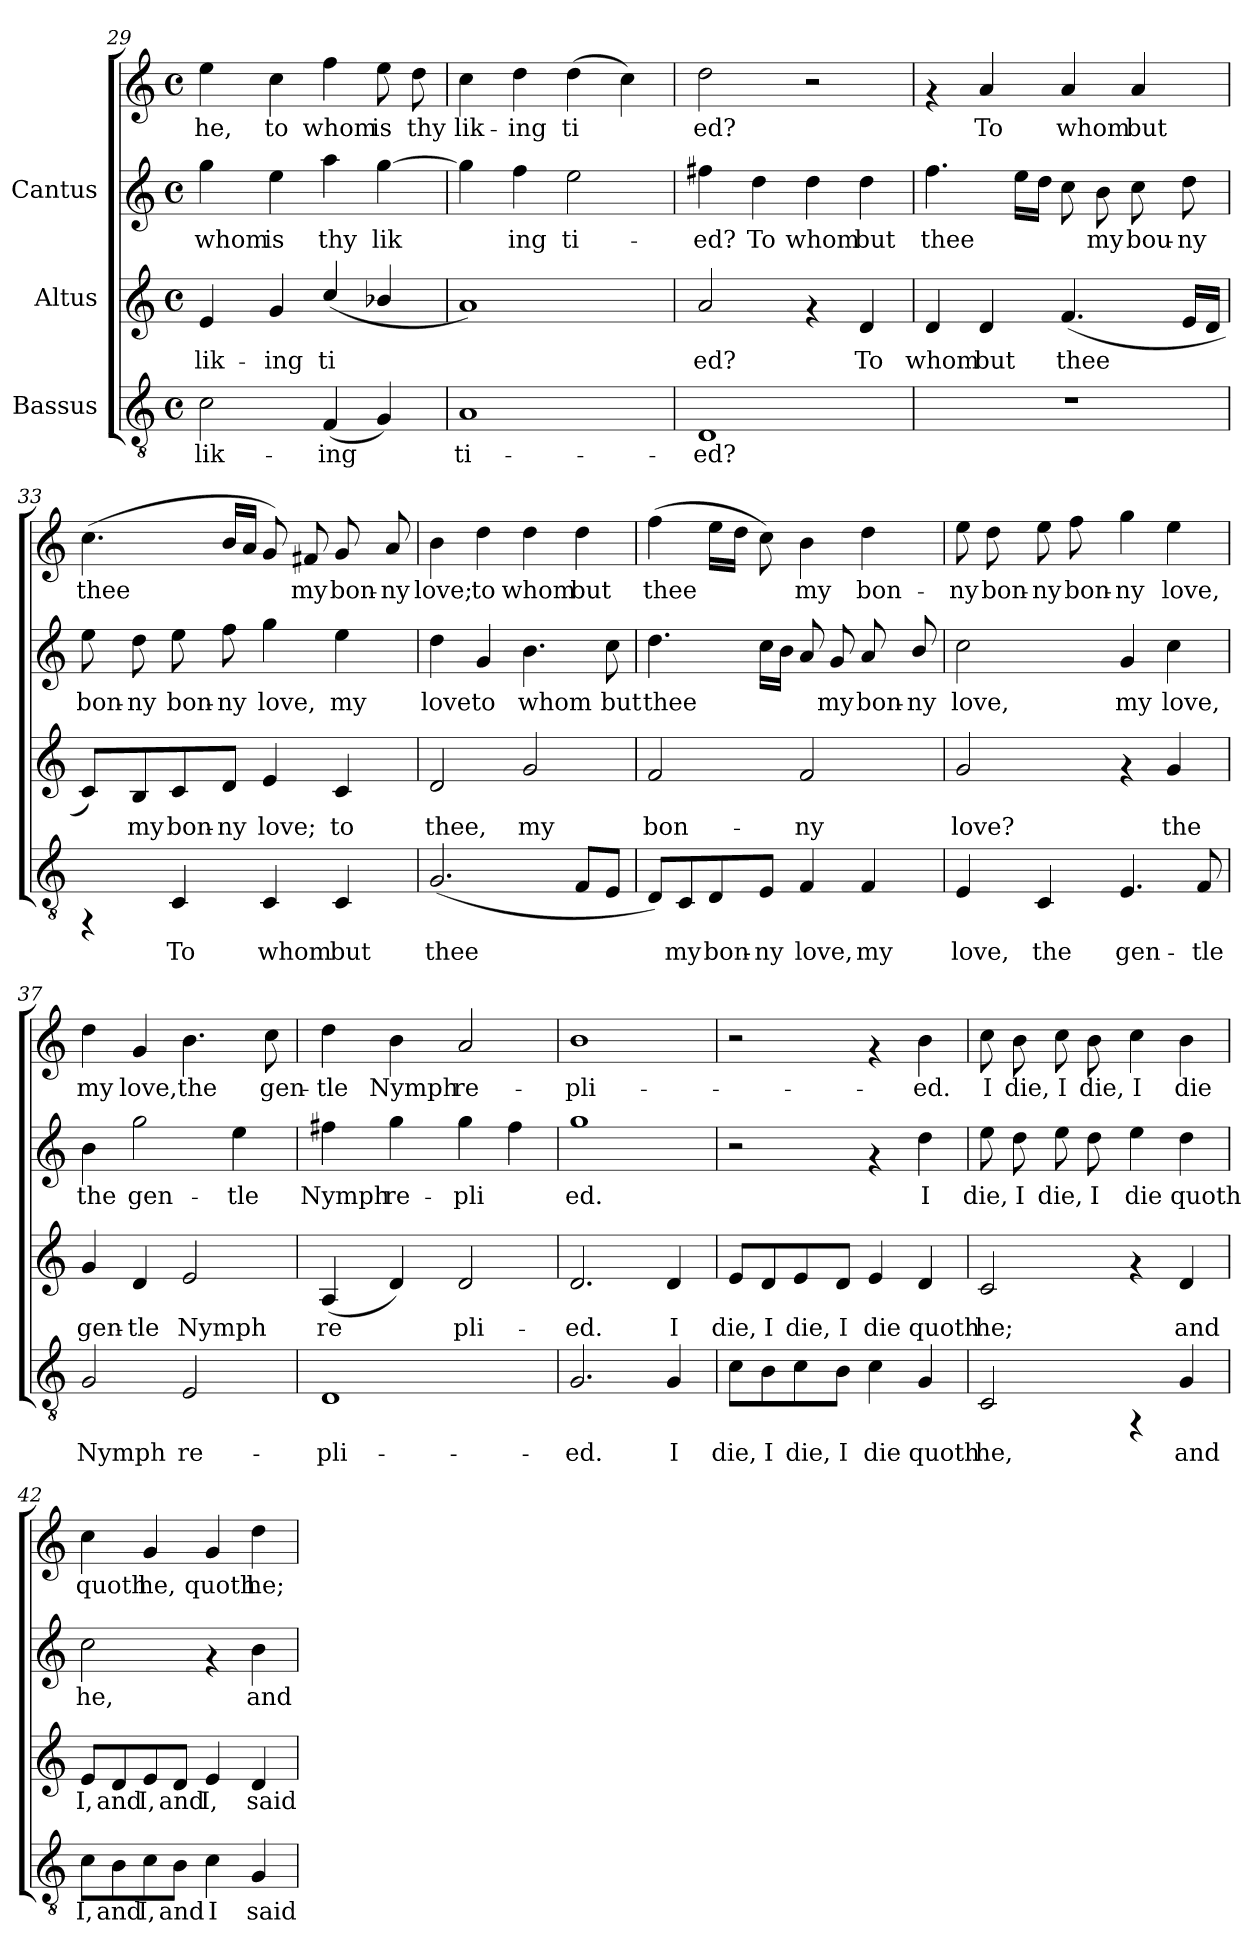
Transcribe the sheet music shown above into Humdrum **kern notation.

**kern	**text	**kern	**text	**kern	**text	**kern	**text
*part3	*part3	*part2	*part2	*part1	*part1	*part1	*part1
*staff4	*staff4	*staff3	*staff3	*staff2	*staff2	*staff1	*staff1
*I"Bassus	*	*I"Altus	*	*I"Cantus	*	*	*
*clefGv2	*	*clefG2	*	*clefG2	*	*clefG2	*
*M4/4	*	*M4/4	*	*M4/4	*	*M4/4	*
*met(c)	*	*met(c)	*	*met(c)	*	*met(c)	*
=29	=29	=29	=29	=29	=29	=29	=29
!	!LO:LY:b:cj	!	!LO:LY:b:cj	!	!LO:LY:b:cj	!	!LO:LY:b:cj
2c\	lik-	4e/	lik-	4gg\	whom	4ee\	he,
!	!	!	!LO:LY:b:cj	!	!LO:LY:b:cj	!	!LO:LY:b:cj
.	.	4g/	-ing	4ee\	is	4cc\	to
!	!LO:LY:b:cj	!	!LO:LY:b:cj	!	!LO:LY:b:cj	!	!LO:LY:b:cj
(<4F/	-ing	(<4cc/	ti-	4aa\	thy	4ff\	whom
!	!LO:LY:b:cj	!	!LO:LY:b:cj	!	!LO:LY:b:cj	!	!LO:LY:b:cj
4G/)	.	4b-X/	--	[>4gg\	lik-	8ee\	is
!	!	!	!	!	!	!	!LO:LY:b:cj
.	.	.	.	.	.	8dd\	thy
!!LO:LB:g=z
=30	=30	=30	=30	=30	=30	=30	=30
!	!LO:LY:b:cj	!	!	!	!LO:LY:b:cj	!	!LO:LY:b:cj
1A	ti-	1a)	.	4gg\]	-	4cc\	-lik-
!	!	!	!	!	!LO:LY:b:cj	!	!LO:LY:b:cj
.	.	.	.	4ff\	ing	4dd\	-ing
!	!	!	!	!	!LO:LY:b:cj	!	!LO:LY:b:cj
.	.	.	.	2ee\	ti-	(>4dd\	ti-
!	!	!	!	!	!	!	!LO:LY:b:cj
.	.	.	.	.	.	4cc\)	--
=31	=31	=31	=31	=31	=31	=31	=31
!	!LO:LY:b:cj	!	!LO:LY:b:cj	!	!LO:LY:b:cj	!	!LO:LY:b:cj
1D	-ed?	2a/	-ed?	4ff#X\	ed?	2dd\	-ed?
!	!	!	!	!	!LO:LY:b:cj	!	!
.	.	.	.	4dd\	To	.	.
!	!	!	!	!	!LO:LY:b:cj	!	!
.	.	4rf	.	4dd\	whom	2r	.
!	!	!	!LO:LY:b:cj	!	!LO:LY:b:cj	!	!
.	.	4d/	To	4dd\	but	.	.
=32	=32	=32	=32	=32	=32	=32	=32
!	!	!	!LO:LY:b:cj	!	!LO:LY:b:cj	!	!
1r	.	4d/	whom	4.ff\	thee	4rf	.
!	!	!	!LO:LY:b:cj	!	!	!	!LO:LY:b:cj
.	.	4d/	but	.	.	4a/	To
!	!	!	!	!	!LO:LY:b:cj	!	!
.	.	.	.	16ee\L	.	.	.
!	!	!	!	!	!LO:LY:b:cj	!	!
.	.	.	.	16dd\J	.	.	.
!	!	!	!LO:LY:b:cj	!	!LO:LY:b:cj	!	!LO:LY:b:cj
.	.	(<4.f/	thee	8cc\	.	4a/	whom
!	!	!	!	!	!LO:LY:b:cj	!	!
.	.	.	.	8b\	my	.	.
!	!	!	!	!	!LO:LY:b:cj	!	!LO:LY:b:cj
.	.	.	.	8cc\	bou-	4a/	but
!	!	!	!LO:LY:b:cj	!	!LO:LY:b:cj	!	!
.	.	16e/L	.	8dd\	-ny	.	.
!	!	!	!LO:LY:b:cj	!	!	!	!
.	.	16d/J	.	.	.	.	.
=33	=33	=33	=33	=33	=33	=33	=33
!	!	!	!LO:LY:b:cj	!	!LO:LY:b:cj	!	!LO:LY:b:cj
4rFF	.	8c/L)	.	8ee\	bon-	(>4.cc\	thee
!	!	!	!LO:LY:b:cj	!	!LO:LY:b:cj	!	!
.	.	8B/	my	8dd\	-ny	.	.
!	!LO:LY:b:cj	!	!LO:LY:b:cj	!	!LO:LY:b:cj	!	!
4C/	To	8c/	bon-	8ee\	bon-	.	.
!	!	!	!LO:LY:b:cj	!	!LO:LY:b:cj	!	!LO:LY:b:cj
.	.	8d/J	-ny	8ff\	-ny	16b/L	.
!	!	!	!	!	!	!	!LO:LY:b:cj
.	.	.	.	.	.	16a/J	.
!	!LO:LY:b:cj	!	!LO:LY:b:cj	!	!LO:LY:b:cj	!	!LO:LY:b:cj
4C/	whom	4e/	love;	4gg\	love,	8g/)	.
!	!	!	!	!	!	!	!LO:LY:b:cj
.	.	.	.	.	.	8f#X/	my
!	!LO:LY:b:cj	!	!LO:LY:b:cj	!	!LO:LY:b:cj	!	!LO:LY:b:cj
4C/	but	4c/	to	4ee\	my	8g/	bon-
!	!	!	!	!	!	!	!LO:LY:b:cj
.	.	.	.	.	.	8a/	-ny
!!LO:PB:g=z
=34	=34	=34	=34	=34	=34	=34	=34
!	!LO:LY:b:cj	!	!LO:LY:b:cj	!	!LO:LY:b:cj	!	!LO:LY:b:cj
(<2.G/	thee	2d/	thee,	4dd\	love	4b\	love;
!	!	!	!	!	!LO:LY:b:cj	!	!LO:LY:b:cj
.	.	.	.	4g/	to	4dd\	to
!	!	!	!LO:LY:b:cj	!	!LO:LY:b:cj	!	!LO:LY:b:cj
.	.	2g/	my	4.b\	whom	4dd\	whom
!	!LO:LY:b:cj	!	!	!	!	!	!LO:LY:b:cj
8F/L	.	.	.	.	.	4dd\	but
!	!LO:LY:b:cj	!	!	!	!LO:LY:b:cj	!	!
8E/J	.	.	.	8cc\	but	.	.
=35	=35	=35	=35	=35	=35	=35	=35
!	!LO:LY:b:cj	!	!LO:LY:b:cj	!	!LO:LY:b:cj	!	!LO:LY:b:cj
8D/L)	.	2f/	bon-	4.dd\	-thee	(>4ff\	thee
!	!LO:LY:b:cj	!	!	!	!	!	!
8C/	my	.	.	.	.	.	.
!	!LO:LY:b:cj	!	!	!	!	!	!LO:LY:b:cj
8D/	bon-	.	.	.	.	16ee\L	.
!	!	!	!	!	!	!	!LO:LY:b:cj
.	.	.	.	.	.	16dd\J	.
!	!LO:LY:b:cj	!	!	!	!LO:LY:b:cj	!	!LO:LY:b:cj
8E/J	-ny	.	.	16cc\L	.	8cc\)	.
!	!	!	!	!	!LO:LY:b:cj	!	!
.	.	.	.	16b\J	.	.	.
!	!LO:LY:b:cj	!	!LO:LY:b:cj	!	!LO:LY:b:cj	!	!LO:LY:b:cj
4F/	love,	2f/	-ny	8a/	.	4b\	my
!	!	!	!	!	!LO:LY:b:cj	!	!
.	.	.	.	8g/	my	.	.
!	!LO:LY:b:cj	!	!	!	!LO:LY:b:cj	!	!LO:LY:b:cj
4F/	my	.	.	8a/	bon-	4dd\	bon-
!	!	!	!	!	!LO:LY:b:cj	!	!
.	.	.	.	8b/	-ny	.	.
=36	=36	=36	=36	=36	=36	=36	=36
!	!LO:LY:b:cj	!	!LO:LY:b:cj	!	!LO:LY:b:cj	!	!LO:LY:b:cj
4E/	love,	2g/	love?	2cc\	love,	8ee\	ny
!	!	!	!	!	!	!	!LO:LY:b:cj
.	.	.	.	.	.	8dd\	bon-
!	!LO:LY:b:cj	!	!	!	!	!	!LO:LY:b:cj
4C/	the	.	.	.	.	8ee\	-ny
!	!	!	!	!	!	!	!LO:LY:b:cj
.	.	.	.	.	.	8ff\	bon-
!	!LO:LY:b:cj	!	!	!	!LO:LY:b:cj	!	!LO:LY:b:cj
4.E/	gen-	4rf	.	4g/	my	4gg\	-ny
!	!	!	!LO:LY:b:cj	!	!LO:LY:b:cj	!	!LO:LY:b:cj
.	.	4g/	the	4cc\	love,	4ee\	love,
!	!LO:LY:b:cj	!	!	!	!	!	!
8F/	-tle	.	.	.	.	.	.
=37	=37	=37	=37	=37	=37	=37	=37
!	!LO:LY:b:cj	!	!LO:LY:b:cj	!	!LO:LY:b:cj	!	!LO:LY:b:cj
2G/	Nymph	4g/	gen-	4b\	-the	4dd\	my
!	!	!	!LO:LY:b:cj	!	!LO:LY:b:cj	!	!LO:LY:b:cj
.	.	4d/	-tle	2gg\	gen-	4g/	love,
!	!LO:LY:b:cj	!	!LO:LY:b:cj	!	!	!	!LO:LY:b:cj
2E/	re-	2e/	Nymph	.	.	4.b\	the
!	!	!	!	!	!LO:LY:b:cj	!	!
.	.	.	.	4ee\	-tle	.	.
!	!	!	!	!	!	!	!LO:LY:b:cj
.	.	.	.	.	.	8cc\	gen-
!!LO:LB:g=z
=38	=38	=38	=38	=38	=38	=38	=38
!	!LO:LY:b:cj	!	!LO:LY:b:cj	!	!LO:LY:b:cj	!	!LO:LY:b:cj
1D	-pli-	(<4A/	re-	4ff#X\	-Nymph	4dd\	tle
!	!	!	!LO:LY:b:cj	!	!LO:LY:b:cj	!	!LO:LY:b:cj
.	.	4d/)	-	4gg\	re-	4b\	Nymph
!	!	!	!LO:LY:b:cj	!	!LO:LY:b:cj	!	!LO:LY:b:cj
.	.	2d/	pli-	4gg\	-pli-	2a/	re-
!	!	!	!	!	!LO:LY:b:cj	!	!
.	.	.	.	4ff#\	--	.	.
=39	=39	=39	=39	=39	=39	=39	=39
!	!LO:LY:b:cj	!	!LO:LY:b:cj	!	!LO:LY:b:cj	!	!LO:LY:b:cj
2.G/	-ed.	2.d/	-ed.	1gg	-ed.	1b	-pli-
!	!LO:LY:b:cj	!	!LO:LY:b:cj	!	!	!	!
4G/	I	4d/	I	.	.	.	.
=40	=40	=40	=40	=40	=40	=40	=40
!	!LO:LY:b:cj	!	!LO:LY:b:cj	!	!	!	!
8c\L	die,	8e/L	die,	2r	.	2r	.
!	!LO:LY:b:cj	!	!LO:LY:b:cj	!	!	!	!
8B\	I	8d/	I	.	.	.	.
!	!LO:LY:b:cj	!	!LO:LY:b:cj	!	!	!	!
8c\	die,	8e/	die,	.	.	.	.
!	!LO:LY:b:cj	!	!LO:LY:b:cj	!	!	!	!
8B\J	I	8d/J	I	.	.	.	.
!	!LO:LY:b:cj	!	!LO:LY:b:cj	!	!	!	!
4c\	die	4e/	die	4rf	.	4rf	.
!	!LO:LY:b:cj	!	!LO:LY:b:cj	!	!LO:LY:b:cj	!	!LO:LY:b:cj
4G/	quoth	4d/	quoth	4dd\	I	4b\	ed.
=41	=41	=41	=41	=41	=41	=41	=41
!	!LO:LY:b:cj	!	!LO:LY:b:cj	!	!LO:LY:b:cj	!	!LO:LY:b:cj
2C/	he,	2c/	he;	8ee\	die,	8cc\	I
!	!	!	!	!	!LO:LY:b:cj	!	!LO:LY:b:cj
.	.	.	.	8dd\	I	8b\	die,
!	!	!	!	!	!LO:LY:b:cj	!	!LO:LY:b:cj
.	.	.	.	8ee\	die,	8cc\	I
!	!	!	!	!	!LO:LY:b:cj	!	!LO:LY:b:cj
.	.	.	.	8dd\	I	8b\	die,
!	!	!	!	!	!LO:LY:b:cj	!	!LO:LY:b:cj
4rFF	.	4rf	.	4ee\	die	4cc\	I
!	!LO:LY:b:cj	!	!LO:LY:b:cj	!	!LO:LY:b:cj	!	!LO:LY:b:cj
4G/	and	4d/	and	4dd\	quoth	4b\	die
!!LO:LB:g=z
=42	=42	=42	=42	=42	=42	=42	=42
!	!LO:LY:b:cj	!	!LO:LY:b:cj	!	!LO:LY:b:cj	!	!LO:LY:b:cj
8c\L	I,	8e/L	I,	2cc\	he,	4cc\	quoth
!	!LO:LY:b:cj	!	!LO:LY:b:cj	!	!	!	!
8B\	and	8d/	and	.	.	.	.
!	!LO:LY:b:cj	!	!LO:LY:b:cj	!	!	!	!LO:LY:b:cj
8c\	I,	8e/	I,	.	.	4g/	he,
!	!LO:LY:b:cj	!	!LO:LY:b:cj	!	!	!	!
8B\J	and	8d/J	and	.	.	.	.
!	!LO:LY:b:cj	!	!LO:LY:b:cj	!	!	!	!LO:LY:b:cj
4c\	I	4e/	I,	4rf	.	4g/	quoth
!	!LO:LY:b:cj	!	!LO:LY:b:cj	!	!LO:LY:b:cj	!	!LO:LY:b:cj
4G/	said	4d/	said	4b\	and	4dd\	he;
=	=	=	=	=	=	=	=
*-	*-	*-	*-	*-	*-	*-	*-
